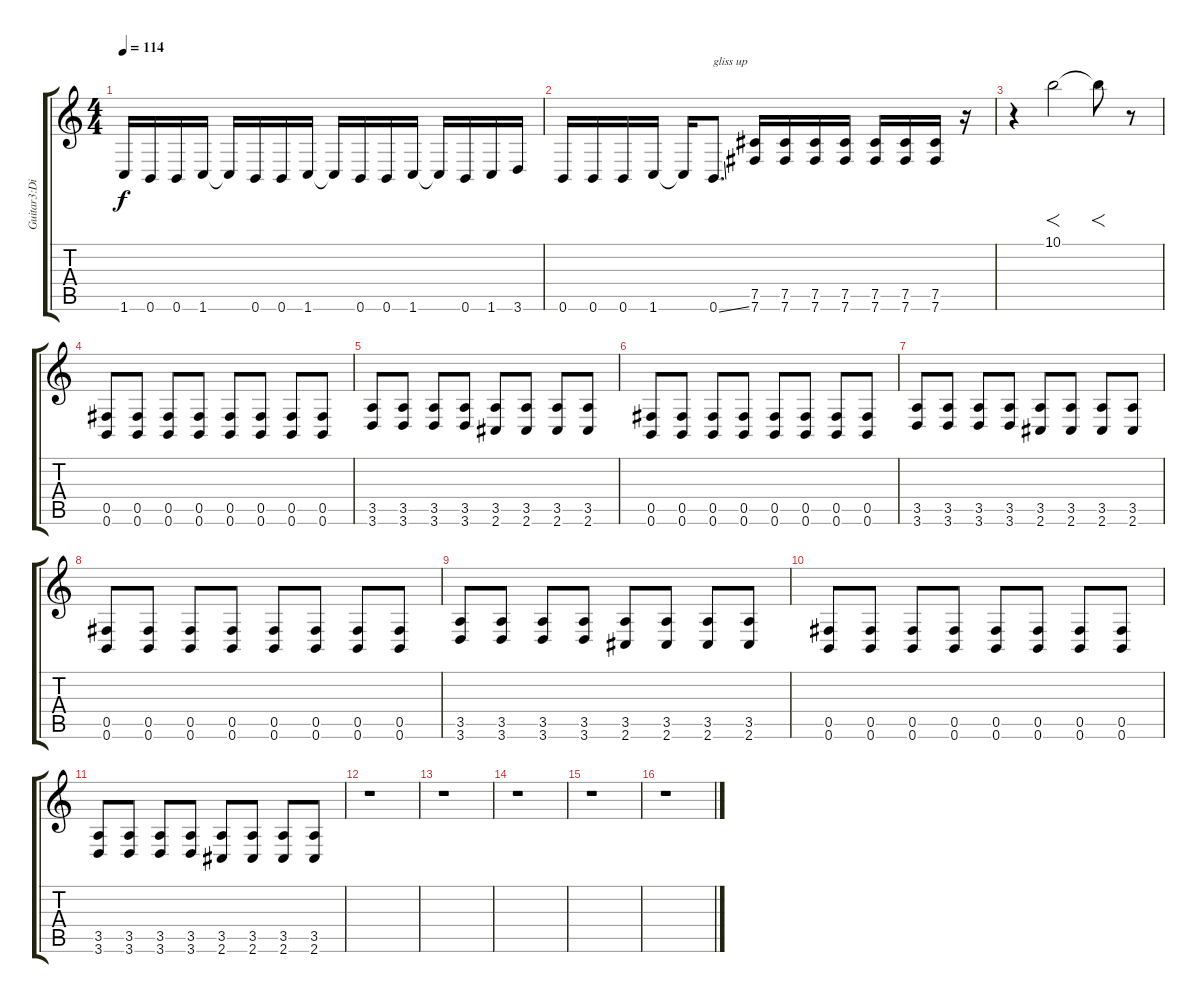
\track ("Guitar3:Distortion<1 Half Down, 6th=B>" "Guitar3:Di") {instrument distortionguitar}
\staff {score tabs}
\tuning (Db4 Ab3 E3 B2 Gb2 B1) {hide}
\ts (4 4)
\tempo 114
\clef g2
\ks c
1.6.16{dy f} 0.6.16 0.6.16 1.6.16 1.6{t}.16 0.6.16 0.6.16 1.6.16 1.6{t}.16 0.6.16 0.6.16 1.6.16 1.6{t}.16 0.6.16 1.6.16 3.6.16 |
0.6.16 0.6.16 0.6.16 1.6.16 1.6{t}.16 0.6{ss}.8{d txt "gliss up"} (7.5 7.6).16 (7.5 7.6).16 (7.5 7.6).16 (7.5 7.6).16 (7.5 7.6).16 (7.5 7.6).16 (7.5 7.6).16 r.16 |
r.4 10.1.2{f} 10.1{t}.8{f} r.8 |
(0.5 0.6).8 (0.5 0.6).8 (0.5 0.6).8 (0.5 0.6).8 (0.5 0.6).8 (0.5 0.6).8 (0.5 0.6).8 (0.5 0.6).8 |
(3.5 3.6).8 (3.5 3.6).8 (3.5 3.6).8 (3.5 3.6).8 (3.5 2.6).8 (3.5 2.6).8 (3.5 2.6).8 (3.5 2.6).8 |
(0.5 0.6).8 (0.5 0.6).8 (0.5 0.6).8 (0.5 0.6).8 (0.5 0.6).8 (0.5 0.6).8 (0.5 0.6).8 (0.5 0.6).8 |
(3.5 3.6).8 (3.5 3.6).8 (3.5 3.6).8 (3.5 3.6).8 (3.5 2.6).8 (3.5 2.6).8 (3.5 2.6).8 (3.5 2.6).8 |
(0.5 0.6).8 (0.5 0.6).8 (0.5 0.6).8 (0.5 0.6).8 (0.5 0.6).8 (0.5 0.6).8 (0.5 0.6).8 (0.5 0.6).8 |
(3.5 3.6).8 (3.5 3.6).8 (3.5 3.6).8 (3.5 3.6).8 (3.5 2.6).8 (3.5 2.6).8 (3.5 2.6).8 (3.5 2.6).8 |
(0.5 0.6).8 (0.5 0.6).8 (0.5 0.6).8 (0.5 0.6).8 (0.5 0.6).8 (0.5 0.6).8 (0.5 0.6).8 (0.5 0.6).8 |
(3.5 3.6).8 (3.5 3.6).8 (3.5 3.6).8 (3.5 3.6).8 (3.5 2.6).8 (3.5 2.6).8 (3.5 2.6).8 (3.5 2.6).8 |
r.1 |
r.1 |
r.1 |
r.1 |
r.1
